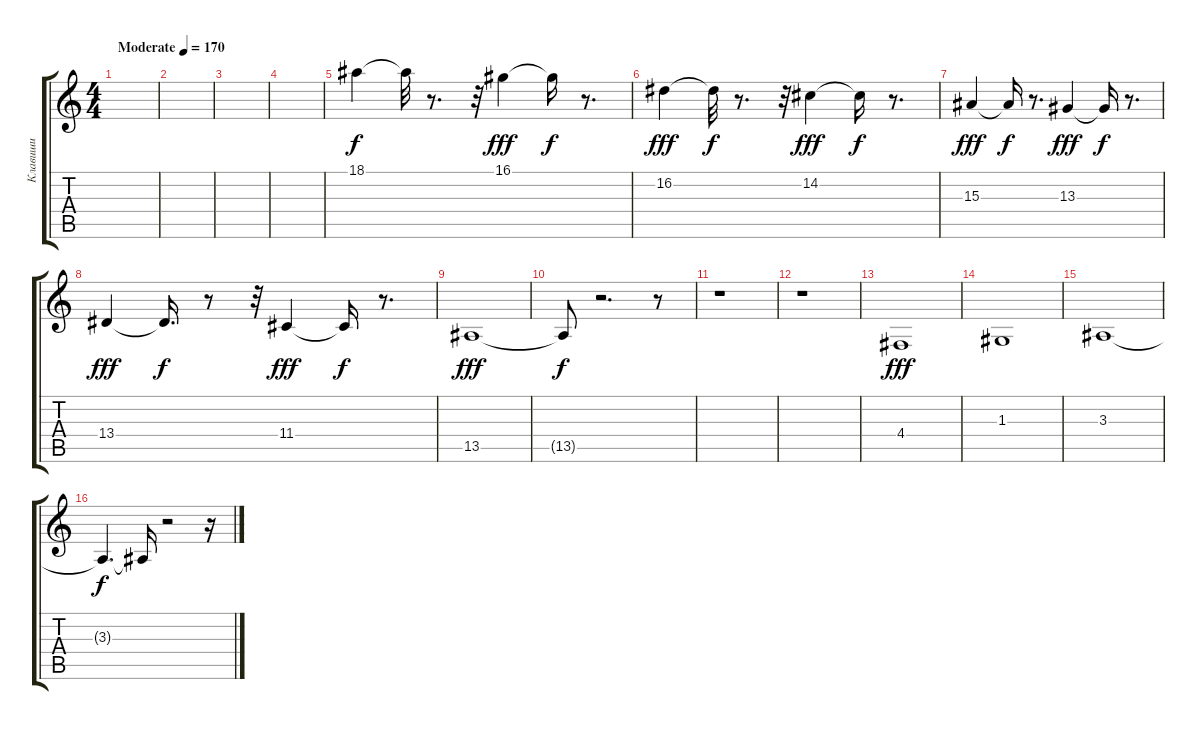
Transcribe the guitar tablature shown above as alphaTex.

\track ("Клавиши" "Клавиши") {instrument pad2warm}
\staff {score tabs}
\tuning (E4 B3 G3 D3 A2 E2) {hide}
\ts (4 4)
\tempo (170 "Moderate")
\clef g2
\ks c
|
|
|
|
18.1.4{balance 16 instrument pad2warm} 18.1{t}.32{dy f} r.8{d} r.32 16.1.4{dy fff} 16.1{t}.16{dy f} r.8{d} |
16.2.4{dy fff} 16.2{t}.32{dy f} r.8{d} r.32 14.2.4{dy fff} 14.2{t}.16{dy f} r.8{d} |
15.3.4{dy fff} 15.3{t}.16{dy f} r.8{d} 13.3.4{dy fff} 13.3{t}.16{dy f} r.8{d} |
13.4.4{dy fff} 13.4{t}.16{d dy f} r.8 r.32 11.4.4{dy fff} 11.4{t}.16{dy f} r.8{d} |
13.5.1{dy fff} |
13.5{t}.8{dy f} r.2{d} r.8 |
r.1 |
r.1 |
4.4.1{dy fff} |
1.3.1 |
3.3.1 |
3.3{t}.4{d dy f} 3.3{t}.16 r.2 r.16
